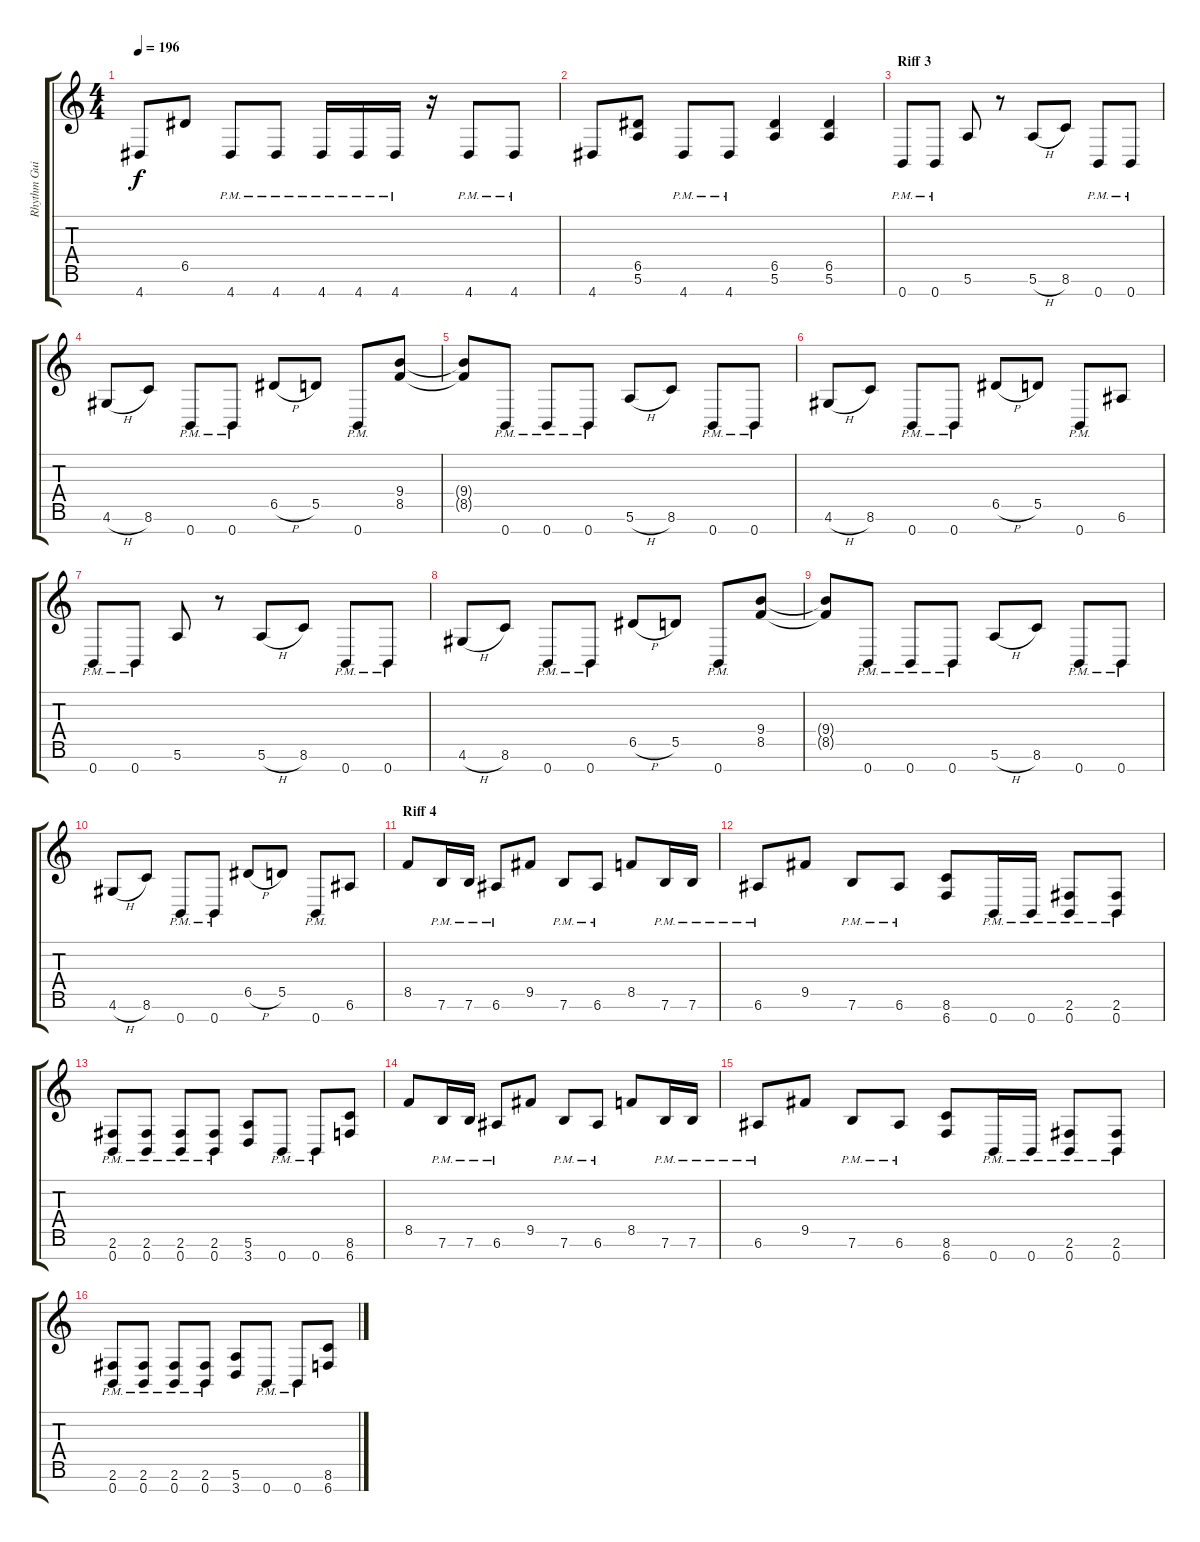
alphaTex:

\track ("Rhythm Guitar L" "Rhythm Gui") {instrument overdrivenguitar}
\staff {score tabs}
\tuning (E4 B3 G3 D3 A2 E2 B1) {hide}
\ts (4 4)
\tempo 196
\clef g2
\ks c
4.7.8{dy f} 6.5.8 4.7{pm}.8 4.7{pm}.8 4.7{pm}.16 4.7{pm}.16 4.7{pm}.16 r.16 4.7{pm}.8 4.7{pm}.8 |
4.7.8 (6.5 5.6).8 4.7{pm}.8 4.7{pm}.8 (6.5 5.6).4 (6.5 5.6).4 |
\section ("" "Riff 3")
0.7{pm}.8 0.7{pm}.8 5.6.8 r.8 5.6{h}.8 8.6.8 0.7{pm}.8 0.7{pm}.8 |
4.6{h}.8 8.6.8 0.7{pm}.8 0.7{pm}.8 6.5{h}.8 5.5.8 0.7{pm}.8 (9.4 8.5).8 |
(9.4{t} 8.5{t}).8 0.7{pm}.8 0.7{pm}.8 0.7{pm}.8 5.6{h}.8 8.6.8 0.7{pm}.8 0.7{pm}.8 |
4.6{h}.8 8.6.8 0.7{pm}.8 0.7{pm}.8 6.5{h}.8 5.5.8 0.7{pm}.8 6.6.8 |
0.7{pm}.8 0.7{pm}.8 5.6.8 r.8 5.6{h}.8 8.6.8 0.7{pm}.8 0.7{pm}.8 |
4.6{h}.8 8.6.8 0.7{pm}.8 0.7{pm}.8 6.5{h}.8 5.5.8 0.7{pm}.8 (9.4 8.5).8 |
(9.4{t} 8.5{t}).8 0.7{pm}.8 0.7{pm}.8 0.7{pm}.8 5.6{h}.8 8.6.8 0.7{pm}.8 0.7{pm}.8 |
4.6{h}.8 8.6.8 0.7{pm}.8 0.7{pm}.8 6.5{h}.8 5.5.8 0.7{pm}.8 6.6.8 |
\section ("" "Riff 4")
8.5.8 7.6{pm}.16 7.6{pm}.16 6.6{pm}.8 9.5.8 7.6{pm}.8 6.6{pm}.8 8.5.8 7.6{pm}.16 7.6{pm}.16 |
6.6{pm}.8 9.5.8 7.6{pm}.8 6.6{pm}.8 (8.6 6.7).8 0.7{pm}.16 0.7{pm}.16 (2.6{pm} 0.7{pm}).8 (2.6{pm} 0.7{pm}).8 |
(2.6{pm} 0.7{pm}).8 (2.6{pm} 0.7{pm}).8 (2.6{pm} 0.7{pm}).8 (2.6{pm} 0.7{pm}).8 (5.6 3.7).8 0.7{pm}.8 0.7{pm}.8 (8.6 6.7).8 |
8.5.8 7.6{pm}.16 7.6{pm}.16 6.6{pm}.8 9.5.8 7.6{pm}.8 6.6{pm}.8 8.5.8 7.6{pm}.16 7.6{pm}.16 |
6.6{pm}.8 9.5.8 7.6{pm}.8 6.6{pm}.8 (8.6 6.7).8 0.7{pm}.16 0.7{pm}.16 (2.6{pm} 0.7{pm}).8 (2.6{pm} 0.7{pm}).8 |
(2.6{pm} 0.7{pm}).8 (2.6{pm} 0.7{pm}).8 (2.6{pm} 0.7{pm}).8 (2.6{pm} 0.7{pm}).8 (5.6 3.7).8 0.7{pm}.8 0.7{pm}.8 (8.6 6.7).8
